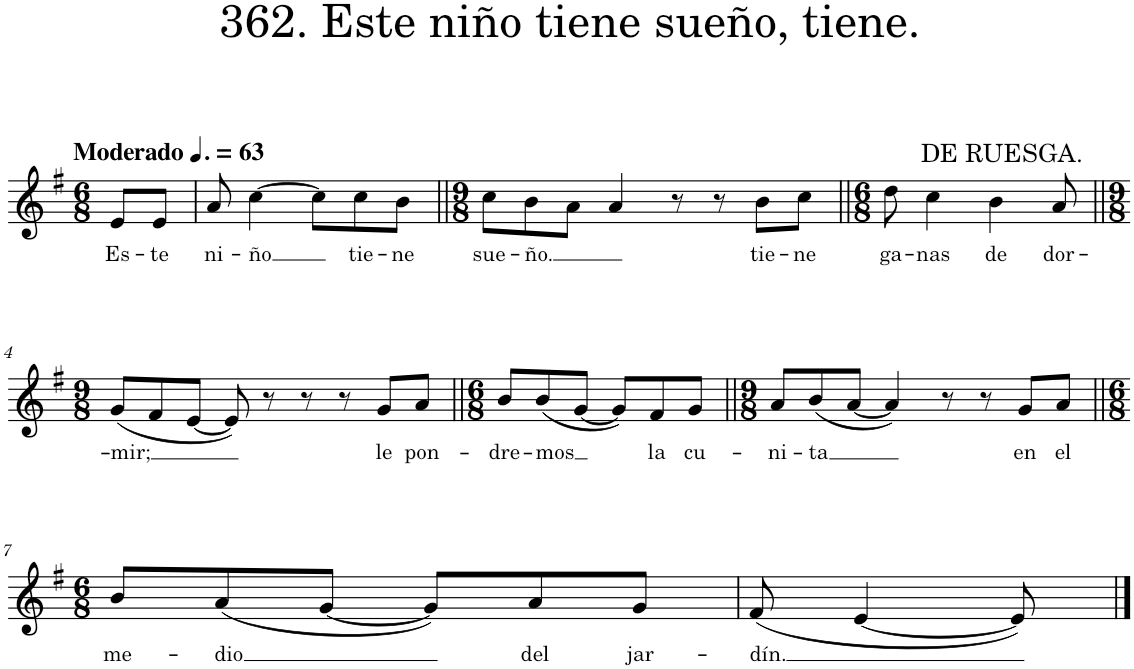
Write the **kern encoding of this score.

**kern	**text
*part1	*part1
*staff1	*staff1
*I"Piano	*
*I'Pno.	*
*clefG2	*
*k[f#]	*
*M6/8	*
*MM95	*
=	=
!LO:TX:a:B:t=Moderado	!
!	!LO:LY:b
8e/L	Es-
!	!LO:LY:b
8e/J	-te
=1	=1
!	!LO:LY:b
8a/	ni-
!	!LO:LY:b
[4cc\	-ño
8cc\L]	.
!	!LO:LY:b
8cc\	tie-
!	!LO:LY:b
8b\J	-ne
=2||	=2||
*M9/8	*
!	!LO:LY:b
8cc\L	sue-
!	!LO:LY:b
8b\	-ño.
8a\J	.
4a/	.
8r	.
8r	.
!	!LO:LY:b
8b\L	tie-
!	!LO:LY:b
8cc\J	-ne
=3||	=3||
*M6/8	*
!LO:TX:a:t=DE RUESGA.	!
!	!LO:LY:b
8dd\	ga-
!	!LO:LY:b
4cc\	-nas
!	!LO:LY:b
4b\	de
!	!LO:LY:b
8a/	dor-
!!LO:LB:g=z
=4||	=4||
*M9/8	*
!	!LO:LY:b
(8g/L	-mir;
8f#/	.
[8e/J	.
8e/])	.
8r	.
8r	.
8r	.
!	!LO:LY:b
8g/L	le
!	!LO:LY:b
8a/J	pon-
=5||	=5||
*M6/8	*
!	!LO:LY:b
8b/L	-dre-
!	!LO:LY:b
(8b/	-mos
[8g/J	.
8g/L])	.
!	!LO:LY:b
8f#/	la
!	!LO:LY:b
8g/J	cu-
=6||	=6||
*M9/8	*
!	!LO:LY:b
8a/L	-ni-
!	!LO:LY:b
(8b/	-ta
[8a/J	.
4a/])	.
8r	.
8r	.
!	!LO:LY:b
8g/L	en
!	!LO:LY:b
8a/J	el
!!LO:LB:g=z
=7||	=7||
*M6/8	*
!	!LO:LY:b
8b/L	me-
!	!LO:LY:b
(8a/	-dio
[8g/J	.
8g/L])	.
!	!LO:LY:b
8a/	del
!	!LO:LY:b
8g/J	jar-
=8	=8
!	!LO:LY:b
(8f#/	-dín.
[4e/	.
8e/])	.
==	==
*-	*-
